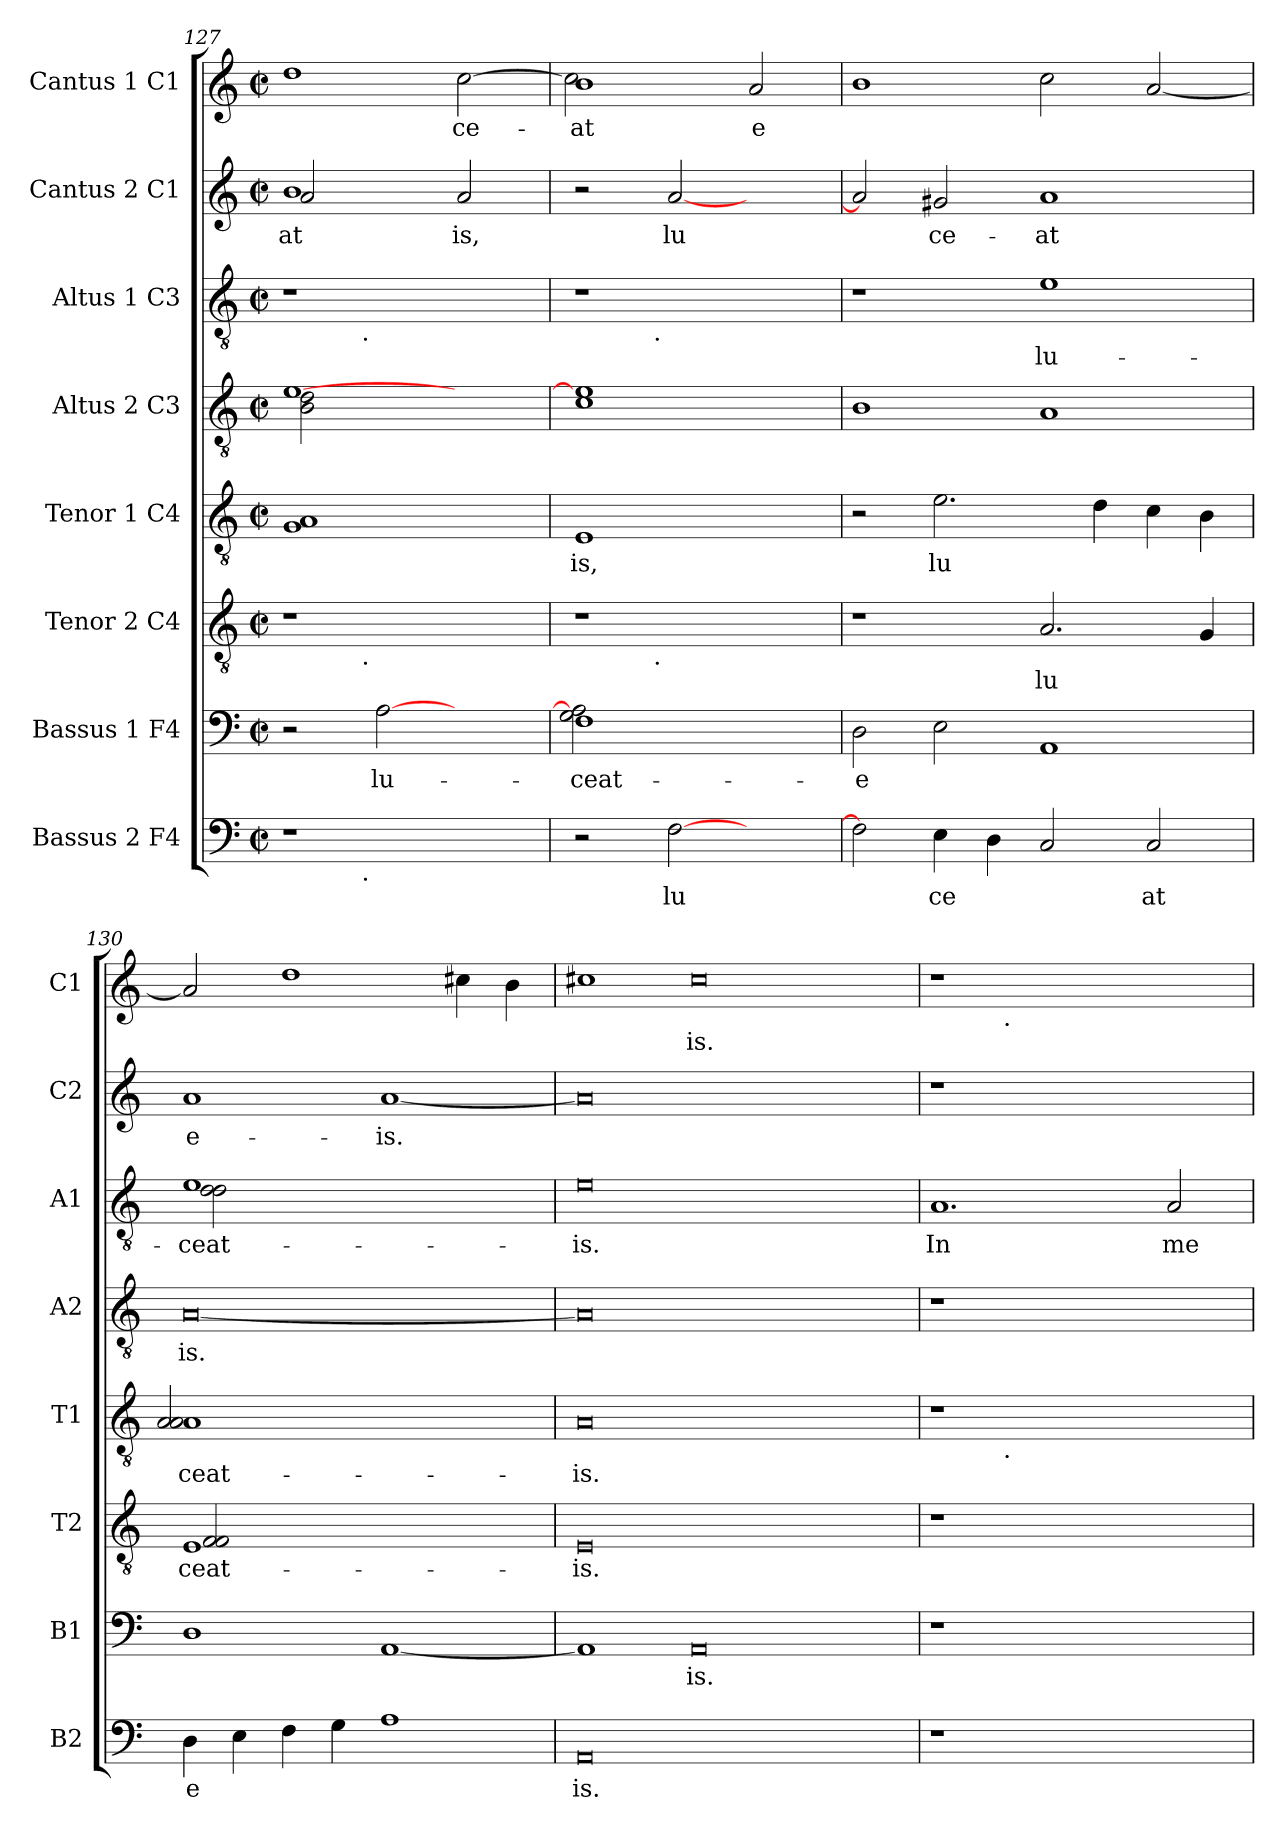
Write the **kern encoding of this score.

**kern	**text	**kern	**text	**kern	**text	**kern	**text	**kern	**text	**kern	**text	**kern	**text	**kern	**text
*part8	*part8	*part7	*part7	*part6	*part6	*part5	*part5	*part4	*part4	*part3	*part3	*part2	*part2	*part1	*part1
*staff8	*staff8	*staff7	*staff7	*staff6	*staff6	*staff5	*staff5	*staff4	*staff4	*staff3	*staff3	*staff2	*staff2	*staff1	*staff1
*I"Bassus 2  F4	*	*I"Bassus 1  F4	*	*I"Tenor 2  C4	*	*I"Tenor 1  C4	*	*I"Altus 2  C3	*	*I"Altus 1  C3	*	*I"Cantus 2  C1	*	*I"Cantus 1  C1	*
*I'B2	*	*I'B1	*	*I'T2	*	*I'T1	*	*I'A2	*	*I'A1	*	*I'C2	*	*I'C1	*
*clefF4	*	*clefF4	*	*clefGv2	*	*clefGv2	*	*clefGv2	*	*clefGv2	*	*clefG2	*	*clefG2	*
*k[]	*	*k[]	*	*k[]	*	*k[]	*	*k[]	*	*k[]	*	*k[]	*	*k[]	*
*C:	*	*C:	*	*C:	*	*C:	*	*C:	*	*C:	*	*C:	*	*C:	*
*M2/2	*	*M2/2	*	*M2/2	*	*M2/2	*	*M2/2	*	*M2/2	*	*M2/2	*	*M2/2	*
*met(c|)	*	*met(c|)	*	*met(c|)	*	*met(c|)	*	*met(c|)	*	*met(c|)	*	*met(c|)	*	*met(c|)	*
=127	=127	=127	=127	=127	=127	=127	=127	=127	=127	=127	=127	=127	=127	=127	=127
!	!	!	!	!	!	!	!LO:LY:b:cj	!	!LO:LY:b:cj	!	!	!	!LO:LY:b:cj	!	!
*^	*	*	*	*^	*	*	*	*^	*	*^	*	*^	*	*	*
1r	4...ryy	.	2r	.	1r	4...ryy	.	1G 1A	.	[>1e	2d\ 2B\	--	1r	4...ryy	.	1b	2a/	-at	1dd	.
!	!	!	!	!	!	!	!	!	!	!	!	!	!	!LO:TX:b:t=.	!	!	!	!	!	!
!	!	!	!	!	!	!LO:TX:b:t=.	!	!	!	!	!	!	!	!	!	!	!	!	!	!
!	!LO:TX:b:t=.	!	!	!	!	!	!	!	!	!	!	!	!	!	!	!	!	!	!	!
.	1ryy	.	.	.	.	1ryy	.	.	.	.	.	.	.	1ryy	.	.	.	.	.	.
!	!	!	!	!LO:LY:b:cj	!	!	!	!	!	!	!	!	!	!	!	!	!	!	!	!
.	.	.	[>2A\	lu-	.	.	.	.	.	.	2ryy	.	.	.	.	.	1ryy	.	.	.
!	!	!	!	!	!	!	!	!	!	!	!	!	!	!	!	!	!	!LO:LY:b:cj	!	!LO:LY:b:cj
2ryy	.	.	2ryy	.	2ryy	.	.	2ryy	.	2ryy	2ryy	.	2ryy	.	.	2a/	.	is,	[>2cc\	ce-
.	32ryy	.	.	.	.	32ryy	.	.	.	.	.	.	.	32ryy	.	.	.	.	.	.
=128	=128	=128	=128	=128	=128	=128	=128	=128	=128	=128	=128	=128	=128	=128	=128	=128	=128	=128	=128	=128
*	*	*	*^	*	*	*	*	*	*	*	*	*	*	*	*	*	*	*	*	*
!	!	!	!	!	!LO:LY:b:cj	!	!	!	!	!LO:LY:b:cj	!	!	!LO:LY:b:cj	!	!	!	!	!	!	!	!LO:LY:b:cj
*v	*v	*	*	*	*	*	*	*	*	*	*v	*v	*	*	*	*	*v	*v	*	*^	*
2r	.	1F	2A\] 2G\	-ceat-	1r	4...ryy	.	1E	is,	1e] 1c	--	1r	4...ryy	.	2r	.	1b	2cc\]	-at
!	!	!	!	!	!	!	!	!	!	!	!	!	!LO:TX:b:t=.	!	!	!	!	!	!
!	!	!	!	!	!	!LO:TX:b:t=.	!	!	!	!	!	!	!	!	!	!	!	!	!
.	.	.	.	.	.	1ryy	.	.	.	.	.	.	1ryy	.	.	.	.	.	.
!	!LO:LY:b:cj	!	!	!	!	!	!	!	!	!	!	!	!	!	!	!LO:LY:b:cj	!	!	!
[>2F\	-lu-	.	2ryy	.	.	.	.	.	.	.	.	.	.	.	[<2a/	lu-	.	1ryy	.
!	!	!	!	!	!	!	!	!	!	!	!	!	!	!	!	!	!	!	!LO:LY:b:cj
2ryy	.	2ryy	2ryy	.	2ryy	.	.	2ryy	.	2ryy	.	2ryy	.	.	2ryy	.	2a/	.	e-
.	.	.	.	.	.	32ryy	.	.	.	.	.	.	32ryy	.	.	.	.	.	.
=129	=129	=129	=129	=129	=129	=129	=129	=129	=129	=129	=129	=129	=129	=129	=129	=129	=129	=129	=129
!	!LO:LY:b:cj	!	!	!LO:LY:b:cj	!	!	!	!	!	!	!LO:LY:b:cj	!	!	!	!	!LO:LY:b:cj	!	!	!LO:LY:b:cj
*	*	*v	*v	*	*	*	*	*	*	*	*	*v	*v	*	*	*	*v	*v	*
*	*	*	*	*v	*v	*	*	*	*	*	*	*	*	*	*	*
2F\]	--	2D\	-e-	1r	.	2r	.	1B	--	1r	.	2a/]	--	1b	--
!	!LO:LY:b:cj	!	!LO:LY:b:cj	!	!	!	!LO:LY:b:cj	!	!	!	!	!	!LO:LY:b:cj	!	!
4E\	-ce-	2E\	--	.	.	2.e\	lu-	.	.	.	.	2g#/	-ce-	.	.
!	!LO:LY:b:cj	!	!	!	!	!	!	!	!	!	!	!	!	!	!
4D\	--	.	.	.	.	.	.	.	.	.	.	.	.	.	.
!	!LO:LY:b:cj	!	!LO:LY:b:cj	!	!LO:LY:b:cj	!	!	!	!LO:LY:b:cj	!	!LO:LY:b:cj	!	!LO:LY:b:cj	!	!LO:LY:b:cj
2C/	--	1AA	--	2.A/	lu-	.	.	1A	--	1e	lu-	1a	-at	2cc\	--
!	!	!	!	!	!	!	!LO:LY:b:cj	!	!	!	!	!	!	!	!
.	.	.	.	.	.	4d\	--	.	.	.	.	.	.	.	.
!	!LO:LY:b:cj	!	!	!	!	!	!LO:LY:b:cj	!	!	!	!	!	!	!	!LO:LY:b:cj
2C/	-at	.	.	.	.	4c\	--	.	.	.	.	.	.	[<2a/	--
!	!	!	!	!	!LO:LY:b:cj	!	!LO:LY:b:cj	!	!	!	!	!	!	!	!
.	.	.	.	4G/	--	4B\	--	.	.	.	.	.	.	.	.
=130	=130	=130	=130	=130	=130	=130	=130	=130	=130	=130	=130	=130	=130	=130	=130
!	!LO:LY:b:cj	!	!LO:LY:b:cj	!	!LO:LY:b:cj	!	!LO:LY:b:cj	!	!LO:LY:b:cj	!	!LO:LY:b:cj	!	!LO:LY:b:cj	!	!LO:LY:b:cj
*	*	*	*	*^	*	*^	*	*	*	*^	*	*	*	*	*
4D\	e-	1D	--	1E	2F/ 2F/	-ceat-	1A	2A/ 2A/	-ceat-	[<0A	-is.	1e	2d\ 2d\	-ceat-	1a	e-	2a/]	--
!	!LO:LY:b:cj	!	!	!	!	!	!	!	!	!	!	!	!	!	!	!	!	!
4E\	--	.	.	.	.	.	.	.	.	.	.	.	.	.	.	.	.	.
!	!LO:LY:b:cj	!	!	!	!	!	!	!	!	!	!	!	!	!	!	!	!	!LO:LY:b:cj
4F\	--	.	.	.	1ryy	.	.	1ryy	.	.	.	.	1ryy	.	.	.	1dd	--
!	!LO:LY:b:cj	!	!	!	!	!	!	!	!	!	!	!	!	!	!	!	!	!
4G\	--	.	.	.	.	.	.	.	.	.	.	.	.	.	.	.	.	.
!	!LO:LY:b:cj	!	!LO:LY:b:cj	!	!	!	!	!	!	!	!	!	!	!	!	!LO:LY:b:cj	!	!
1A	--	[<1AA	--	1ryy	.	.	1ryy	.	.	.	.	1ryy	.	.	[<1a	-is.	.	.
!	!	!	!	!	!	!	!	!	!	!	!	!	!	!	!	!	!	!LO:LY:b:cj
.	.	.	.	.	2ryy	.	.	2ryy	.	.	.	.	2ryy	.	.	.	4cc#\	--
!	!	!	!	!	!	!	!	!	!	!	!	!	!	!	!	!	!	!LO:LY:b:cj
.	.	.	.	.	.	.	.	.	.	.	.	.	.	.	.	.	4b\	--
*	*	*	*	*v	*v	*	*	*	*	*	*	*v	*v	*	*	*	*	*
*	*	*	*	*	*	*v	*v	*	*	*	*	*	*	*	*	*
=131	=131	=131	=131	=131	=131	=131	=131	=131	=131	=131	=131	=131	=131	=131	=131
!	!LO:LY:b:cj	!	!LO:LY:b:cj	!	!LO:LY:b:cj	!	!LO:LY:b:cj	!	!LO:LY:b:cj	!	!LO:LY:b:cj	!	!LO:LY:b:cj	!	!LO:LY:b:cj
0AA	-is.	1AA]	--	0E	-is.	0A	-is.	0A]	.	0e	-is.	0a]	.	1cc#	--
!	!	!	!LO:LY:b:cj	!	!	!	!	!	!	!	!	!	!	!	!LO:LY:b:cj
.	.	0AA	-is.	.	.	.	.	.	.	.	.	.	.	0cc#	-is.
1ryy	.	.	.	1ryy	.	1ryy	.	1ryy	.	1ryy	.	1ryy	.	.	.
=132	=132	=132	=132	=132	=132	=132	=132	=132	=132	=132	=132	=132	=132	=132	=132
!	!	!	!	!	!	!	!	!	!	!	!LO:LY:b:cj	!	!	!	!
*	*	*	*	*	*	*^	*	*	*	*	*	*	*	*^	*
1r	.	1r	.	1r	.	1r	4...ryy	.	1r	.	1.A	In	1r	.	1r	4...ryy	.
!	!	!	!	!	!	!	!	!	!	!	!	!	!	!	!	!LO:TX:b:t=.	!
!	!	!	!	!	!	!	!LO:TX:b:t=.	!	!	!	!	!	!	!	!	!	!
.	.	.	.	.	.	.	1ryy	.	.	.	.	.	.	.	.	1ryy	.
1ryy	.	1ryy	.	1ryy	.	1ryy	.	.	1ryy	.	.	.	1ryy	.	1ryy	.	.
.	.	.	.	.	.	.	2ryy	.	.	.	.	.	.	.	.	2ryy	.
!	!	!	!	!	!	!	!	!	!	!	!	!LO:LY:b:cj	!	!	!	!	!
.	.	.	.	.	.	.	.	.	.	.	2A/	me-	.	.	.	.	.
.	.	.	.	.	.	.	32ryy	.	.	.	.	.	.	.	.	32ryy	.
*	*	*	*	*	*	*v	*v	*	*	*	*	*	*	*	*v	*v	*
=	=	=	=	=	=	=	=	=	=	=	=	=	=	=	=
*-	*-	*-	*-	*-	*-	*-	*-	*-	*-	*-	*-	*-	*-	*-	*-
